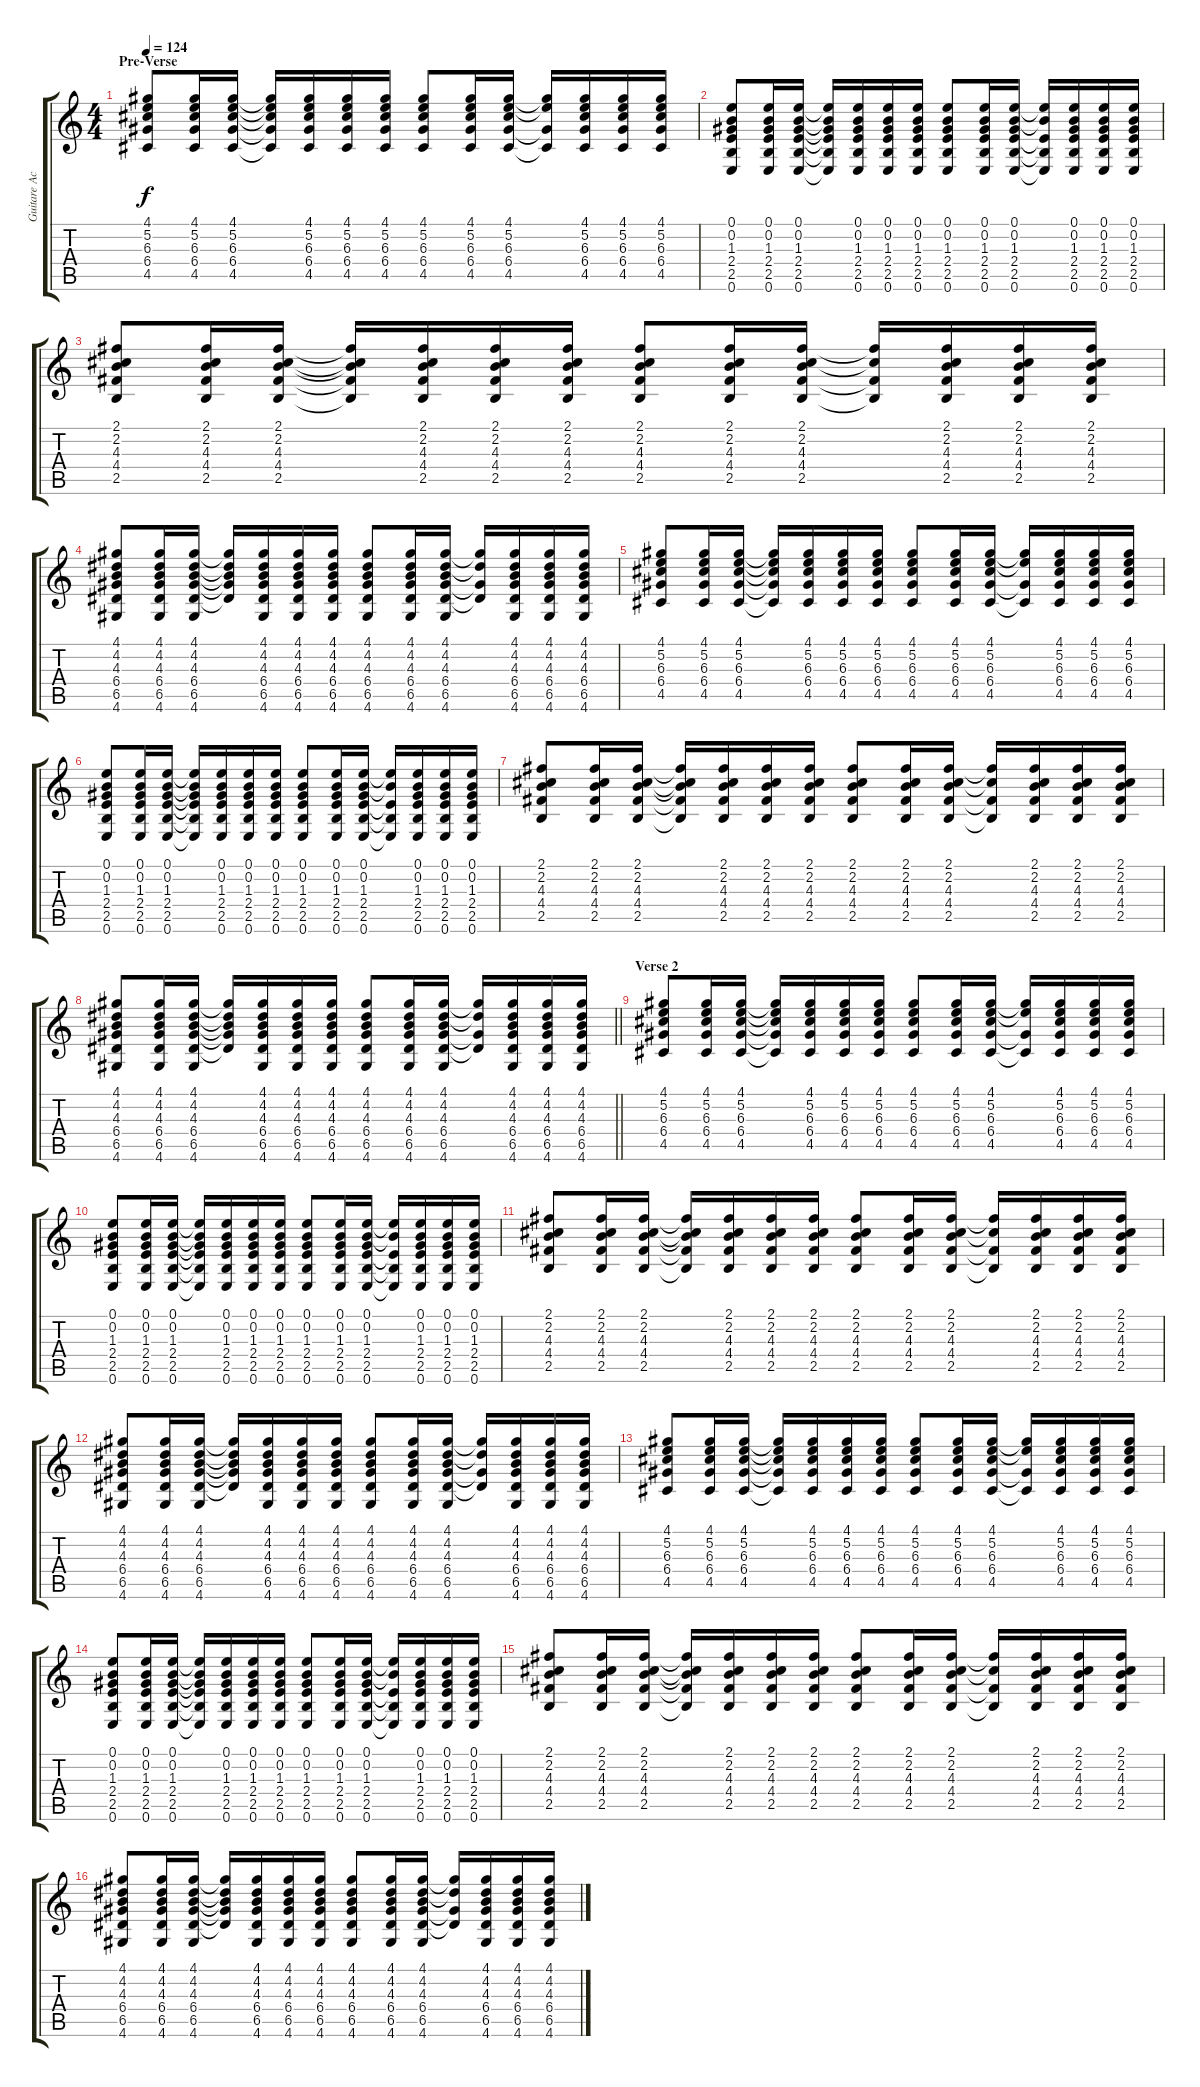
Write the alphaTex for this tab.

\track ("Guitare Acoustique" "Guitare Ac") {instrument acousticguitarsteel}
\staff {score tabs}
\tuning (E4 B3 G3 D3 A2 E2) {hide}
\ts (4 4)
\section ("" "Pre-Verse")
\tempo 124
\clef g2
\ks c
(4.1 5.2 6.3 6.4 4.5).8{dy f} (4.1 5.2 6.3 6.4 4.5).16 (4.1 5.2 6.3 6.4 4.5).16 (4.1{t} 5.2{t} 6.3{t} 6.4{t} 4.5{t}).16 (4.1 5.2 6.3 6.4 4.5).16 (4.1 5.2 6.3 6.4 4.5).16 (4.1 5.2 6.3 6.4 4.5).16 (4.1 5.2 6.3 6.4 4.5).8 (4.1 5.2 6.3 6.4 4.5).16 (4.1 5.2 6.3 6.4 4.5).16 (4.1{t} 5.2{t} 6.4{t} 4.5{t}).16 (4.1 5.2 6.3 6.4 4.5).16 (4.1 5.2 6.3 6.4 4.5).16 (4.1 5.2 6.3 6.4 4.5).16 |
(0.1 0.2 1.3 2.4 2.5 0.6).8 (0.1 0.2 1.3 2.4 2.5 0.6).16 (0.1 0.2 1.3 2.4 2.5 0.6).16 (0.1{t} 0.2{t} 1.3{t} 2.4{t} 2.5{t} 0.6{t}).16 (0.1 0.2 1.3 2.4 2.5 0.6).16 (0.1 0.2 1.3 2.4 2.5 0.6).16 (0.1 0.2 1.3 2.4 2.5 0.6).16 (0.1 0.2 1.3 2.4 2.5 0.6).8 (0.1 0.2 1.3 2.4 2.5 0.6).16 (0.1 0.2 1.3 2.4 2.5 0.6).16 (0.1{t} 0.2{t} 2.4{t} 2.5{t} 0.6{t}).16 (0.1 0.2 1.3 2.4 2.5 0.6).16 (0.1 0.2 1.3 2.4 2.5 0.6).16 (0.1 0.2 1.3 2.4 2.5 0.6).16 |
(2.1 2.2 4.3 4.4 2.5).8 (2.1 2.2 4.3 4.4 2.5).16 (2.1 2.2 4.3 4.4 2.5).16 (2.1{t} 2.2{t} 4.3{t} 4.4{t} 2.5{t}).16 (2.1 2.2 4.3 4.4 2.5).16 (2.1 2.2 4.3 4.4 2.5).16 (2.1 2.2 4.3 4.4 2.5).16 (2.1 2.2 4.3 4.4 2.5).8 (2.1 2.2 4.3 4.4 2.5).16 (2.1 2.2 4.3 4.4 2.5).16 (2.1{t} 2.2{t} 4.4{t} 2.5{t}).16 (2.1 2.2 4.3 4.4 2.5).16 (2.1 2.2 4.3 4.4 2.5).16 (2.1 2.2 4.3 4.4 2.5).16 |
(4.1 4.2 4.3 6.4 6.5 4.6).8 (4.1 4.2 4.3 6.4 6.5 4.6).16 (4.1 4.2 4.3 6.4 6.5 4.6).16 (4.1{t} 4.2{t} 4.3{t} 6.4{t} 6.5{t}).16 (4.1 4.2 4.3 6.4 6.5 4.6).16 (4.1 4.2 4.3 6.4 6.5 4.6).16 (4.1 4.2 4.3 6.4 6.5 4.6).16 (4.1 4.2 4.3 6.4 6.5 4.6).8 (4.1 4.2 4.3 6.4 6.5 4.6).16 (4.1 4.2 4.3 6.4 6.5 4.6).16 (4.1{t} 4.2{t} 6.4{t} 6.5{t}).16 (4.1 4.2 4.3 6.4 6.5 4.6).16 (4.1 4.2 4.3 6.4 6.5 4.6).16 (4.1 4.2 4.3 6.4 6.5 4.6).16 |
(4.1 5.2 6.3 6.4 4.5).8 (4.1 5.2 6.3 6.4 4.5).16 (4.1 5.2 6.3 6.4 4.5).16 (4.1{t} 5.2{t} 6.3{t} 6.4{t} 4.5{t}).16 (4.1 5.2 6.3 6.4 4.5).16 (4.1 5.2 6.3 6.4 4.5).16 (4.1 5.2 6.3 6.4 4.5).16 (4.1 5.2 6.3 6.4 4.5).8 (4.1 5.2 6.3 6.4 4.5).16 (4.1 5.2 6.3 6.4 4.5).16 (4.1{t} 5.2{t} 6.4{t} 4.5{t}).16 (4.1 5.2 6.3 6.4 4.5).16 (4.1 5.2 6.3 6.4 4.5).16 (4.1 5.2 6.3 6.4 4.5).16 |
(0.1 0.2 1.3 2.4 2.5 0.6).8 (0.1 0.2 1.3 2.4 2.5 0.6).16 (0.1 0.2 1.3 2.4 2.5 0.6).16 (0.1{t} 0.2{t} 1.3{t} 2.4{t} 2.5{t} 0.6{t}).16 (0.1 0.2 1.3 2.4 2.5 0.6).16 (0.1 0.2 1.3 2.4 2.5 0.6).16 (0.1 0.2 1.3 2.4 2.5 0.6).16 (0.1 0.2 1.3 2.4 2.5 0.6).8 (0.1 0.2 1.3 2.4 2.5 0.6).16 (0.1 0.2 1.3 2.4 2.5 0.6).16 (0.1{t} 0.2{t} 2.4{t} 2.5{t} 0.6{t}).16 (0.1 0.2 1.3 2.4 2.5 0.6).16 (0.1 0.2 1.3 2.4 2.5 0.6).16 (0.1 0.2 1.3 2.4 2.5 0.6).16 |
(2.1 2.2 4.3 4.4 2.5).8 (2.1 2.2 4.3 4.4 2.5).16 (2.1 2.2 4.3 4.4 2.5).16 (2.1{t} 2.2{t} 4.3{t} 4.4{t} 2.5{t}).16 (2.1 2.2 4.3 4.4 2.5).16 (2.1 2.2 4.3 4.4 2.5).16 (2.1 2.2 4.3 4.4 2.5).16 (2.1 2.2 4.3 4.4 2.5).8 (2.1 2.2 4.3 4.4 2.5).16 (2.1 2.2 4.3 4.4 2.5).16 (2.1{t} 2.2{t} 4.4{t} 2.5{t}).16 (2.1 2.2 4.3 4.4 2.5).16 (2.1 2.2 4.3 4.4 2.5).16 (2.1 2.2 4.3 4.4 2.5).16 |
\barLineRight lightlight
(4.1 4.2 4.3 6.4 6.5 4.6).8 (4.1 4.2 4.3 6.4 6.5 4.6).16 (4.1 4.2 4.3 6.4 6.5 4.6).16 (4.1{t} 4.2{t} 4.3{t} 6.4{t} 6.5{t}).16 (4.1 4.2 4.3 6.4 6.5 4.6).16 (4.1 4.2 4.3 6.4 6.5 4.6).16 (4.1 4.2 4.3 6.4 6.5 4.6).16 (4.1 4.2 4.3 6.4 6.5 4.6).8 (4.1 4.2 4.3 6.4 6.5 4.6).16 (4.1 4.2 4.3 6.4 6.5 4.6).16 (4.1{t} 4.2{t} 6.4{t} 6.5{t}).16 (4.1 4.2 4.3 6.4 6.5 4.6).16 (4.1 4.2 4.3 6.4 6.5 4.6).16 (4.1 4.2 4.3 6.4 6.5 4.6).16 |
\section ("" "Verse 2")
(4.1 5.2 6.3 6.4 4.5).8 (4.1 5.2 6.3 6.4 4.5).16 (4.1 5.2 6.3 6.4 4.5).16 (4.1{t} 5.2{t} 6.3{t} 6.4{t} 4.5{t}).16 (4.1 5.2 6.3 6.4 4.5).16 (4.1 5.2 6.3 6.4 4.5).16 (4.1 5.2 6.3 6.4 4.5).16 (4.1 5.2 6.3 6.4 4.5).8 (4.1 5.2 6.3 6.4 4.5).16 (4.1 5.2 6.3 6.4 4.5).16 (4.1{t} 5.2{t} 6.4{t} 4.5{t}).16 (4.1 5.2 6.3 6.4 4.5).16 (4.1 5.2 6.3 6.4 4.5).16 (4.1 5.2 6.3 6.4 4.5).16 |
(0.1 0.2 1.3 2.4 2.5 0.6).8 (0.1 0.2 1.3 2.4 2.5 0.6).16 (0.1 0.2 1.3 2.4 2.5 0.6).16 (0.1{t} 0.2{t} 1.3{t} 2.4{t} 2.5{t} 0.6{t}).16 (0.1 0.2 1.3 2.4 2.5 0.6).16 (0.1 0.2 1.3 2.4 2.5 0.6).16 (0.1 0.2 1.3 2.4 2.5 0.6).16 (0.1 0.2 1.3 2.4 2.5 0.6).8 (0.1 0.2 1.3 2.4 2.5 0.6).16 (0.1 0.2 1.3 2.4 2.5 0.6).16 (0.1{t} 0.2{t} 2.4{t} 2.5{t} 0.6{t}).16 (0.1 0.2 1.3 2.4 2.5 0.6).16 (0.1 0.2 1.3 2.4 2.5 0.6).16 (0.1 0.2 1.3 2.4 2.5 0.6).16 |
(2.1 2.2 4.3 4.4 2.5).8 (2.1 2.2 4.3 4.4 2.5).16 (2.1 2.2 4.3 4.4 2.5).16 (2.1{t} 2.2{t} 4.3{t} 4.4{t} 2.5{t}).16 (2.1 2.2 4.3 4.4 2.5).16 (2.1 2.2 4.3 4.4 2.5).16 (2.1 2.2 4.3 4.4 2.5).16 (2.1 2.2 4.3 4.4 2.5).8 (2.1 2.2 4.3 4.4 2.5).16 (2.1 2.2 4.3 4.4 2.5).16 (2.1{t} 2.2{t} 4.4{t} 2.5{t}).16 (2.1 2.2 4.3 4.4 2.5).16 (2.1 2.2 4.3 4.4 2.5).16 (2.1 2.2 4.3 4.4 2.5).16 |
(4.1 4.2 4.3 6.4 6.5 4.6).8 (4.1 4.2 4.3 6.4 6.5 4.6).16 (4.1 4.2 4.3 6.4 6.5 4.6).16 (4.1{t} 4.2{t} 4.3{t} 6.4{t} 6.5{t}).16 (4.1 4.2 4.3 6.4 6.5 4.6).16 (4.1 4.2 4.3 6.4 6.5 4.6).16 (4.1 4.2 4.3 6.4 6.5 4.6).16 (4.1 4.2 4.3 6.4 6.5 4.6).8 (4.1 4.2 4.3 6.4 6.5 4.6).16 (4.1 4.2 4.3 6.4 6.5 4.6).16 (4.1{t} 4.2{t} 6.4{t} 6.5{t}).16 (4.1 4.2 4.3 6.4 6.5 4.6).16 (4.1 4.2 4.3 6.4 6.5 4.6).16 (4.1 4.2 4.3 6.4 6.5 4.6).16 |
(4.1 5.2 6.3 6.4 4.5).8 (4.1 5.2 6.3 6.4 4.5).16 (4.1 5.2 6.3 6.4 4.5).16 (4.1{t} 5.2{t} 6.3{t} 6.4{t} 4.5{t}).16 (4.1 5.2 6.3 6.4 4.5).16 (4.1 5.2 6.3 6.4 4.5).16 (4.1 5.2 6.3 6.4 4.5).16 (4.1 5.2 6.3 6.4 4.5).8 (4.1 5.2 6.3 6.4 4.5).16 (4.1 5.2 6.3 6.4 4.5).16 (4.1{t} 5.2{t} 6.4{t} 4.5{t}).16 (4.1 5.2 6.3 6.4 4.5).16 (4.1 5.2 6.3 6.4 4.5).16 (4.1 5.2 6.3 6.4 4.5).16 |
(0.1 0.2 1.3 2.4 2.5 0.6).8 (0.1 0.2 1.3 2.4 2.5 0.6).16 (0.1 0.2 1.3 2.4 2.5 0.6).16 (0.1{t} 0.2{t} 1.3{t} 2.4{t} 2.5{t} 0.6{t}).16 (0.1 0.2 1.3 2.4 2.5 0.6).16 (0.1 0.2 1.3 2.4 2.5 0.6).16 (0.1 0.2 1.3 2.4 2.5 0.6).16 (0.1 0.2 1.3 2.4 2.5 0.6).8 (0.1 0.2 1.3 2.4 2.5 0.6).16 (0.1 0.2 1.3 2.4 2.5 0.6).16 (0.1{t} 0.2{t} 2.4{t} 2.5{t} 0.6{t}).16 (0.1 0.2 1.3 2.4 2.5 0.6).16 (0.1 0.2 1.3 2.4 2.5 0.6).16 (0.1 0.2 1.3 2.4 2.5 0.6).16 |
(2.1 2.2 4.3 4.4 2.5).8 (2.1 2.2 4.3 4.4 2.5).16 (2.1 2.2 4.3 4.4 2.5).16 (2.1{t} 2.2{t} 4.3{t} 4.4{t} 2.5{t}).16 (2.1 2.2 4.3 4.4 2.5).16 (2.1 2.2 4.3 4.4 2.5).16 (2.1 2.2 4.3 4.4 2.5).16 (2.1 2.2 4.3 4.4 2.5).8 (2.1 2.2 4.3 4.4 2.5).16 (2.1 2.2 4.3 4.4 2.5).16 (2.1{t} 2.2{t} 4.4{t} 2.5{t}).16 (2.1 2.2 4.3 4.4 2.5).16 (2.1 2.2 4.3 4.4 2.5).16 (2.1 2.2 4.3 4.4 2.5).16 |
(4.1 4.2 4.3 6.4 6.5 4.6).8 (4.1 4.2 4.3 6.4 6.5 4.6).16 (4.1 4.2 4.3 6.4 6.5 4.6).16 (4.1{t} 4.2{t} 4.3{t} 6.4{t} 6.5{t}).16 (4.1 4.2 4.3 6.4 6.5 4.6).16 (4.1 4.2 4.3 6.4 6.5 4.6).16 (4.1 4.2 4.3 6.4 6.5 4.6).16 (4.1 4.2 4.3 6.4 6.5 4.6).8 (4.1 4.2 4.3 6.4 6.5 4.6).16 (4.1 4.2 4.3 6.4 6.5 4.6).16 (4.1{t} 4.2{t} 6.4{t} 6.5{t}).16 (4.1 4.2 4.3 6.4 6.5 4.6).16 (4.1 4.2 4.3 6.4 6.5 4.6).16 (4.1 4.2 4.3 6.4 6.5 4.6).16
